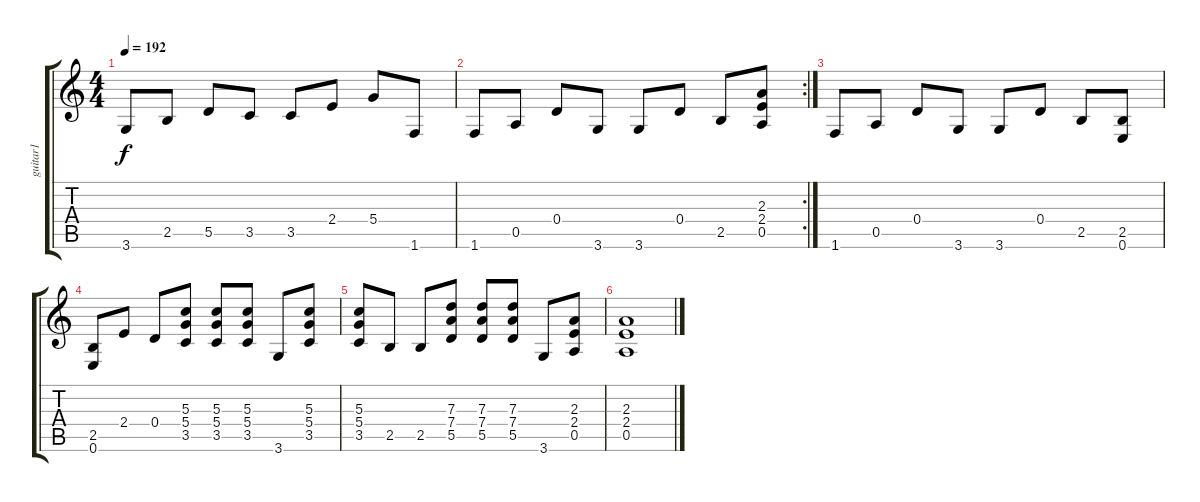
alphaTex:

\track ("guitar1" "guitar1") {instrument distortionguitar}
\staff {score tabs}
\tuning (E4 B3 G3 D3 A2 E2) {hide}
\ts (4 4)
\tempo 192
\clef g2
\ks c
3.6.8{dy f} 2.5.8 5.5.8 3.5.8 3.5.8 2.4.8 5.4.8 1.6.8 |
\rc 2
1.6.8 0.5.8 0.4.8 3.6.8 3.6.8 0.4.8 2.5.8 (2.3 2.4 0.5).8 |
1.6.8 0.5.8 0.4.8 3.6.8 3.6.8 0.4.8 2.5.8 (2.5 0.6).8 |
(2.5 0.6).8 2.4.8 0.4.8 (5.3 5.4 3.5).8 (5.3 5.4 3.5).8 (5.3 5.4 3.5).8 3.6.8 (5.3 5.4 3.5).8 |
(5.3 5.4 3.5).8 2.5.8 2.5.8 (7.3 7.4 5.5).8 (7.3 7.4 5.5).8 (7.3 7.4 5.5).8 3.6.8 (2.3 2.4 0.5).8 |
(2.3 2.4 0.5).1
